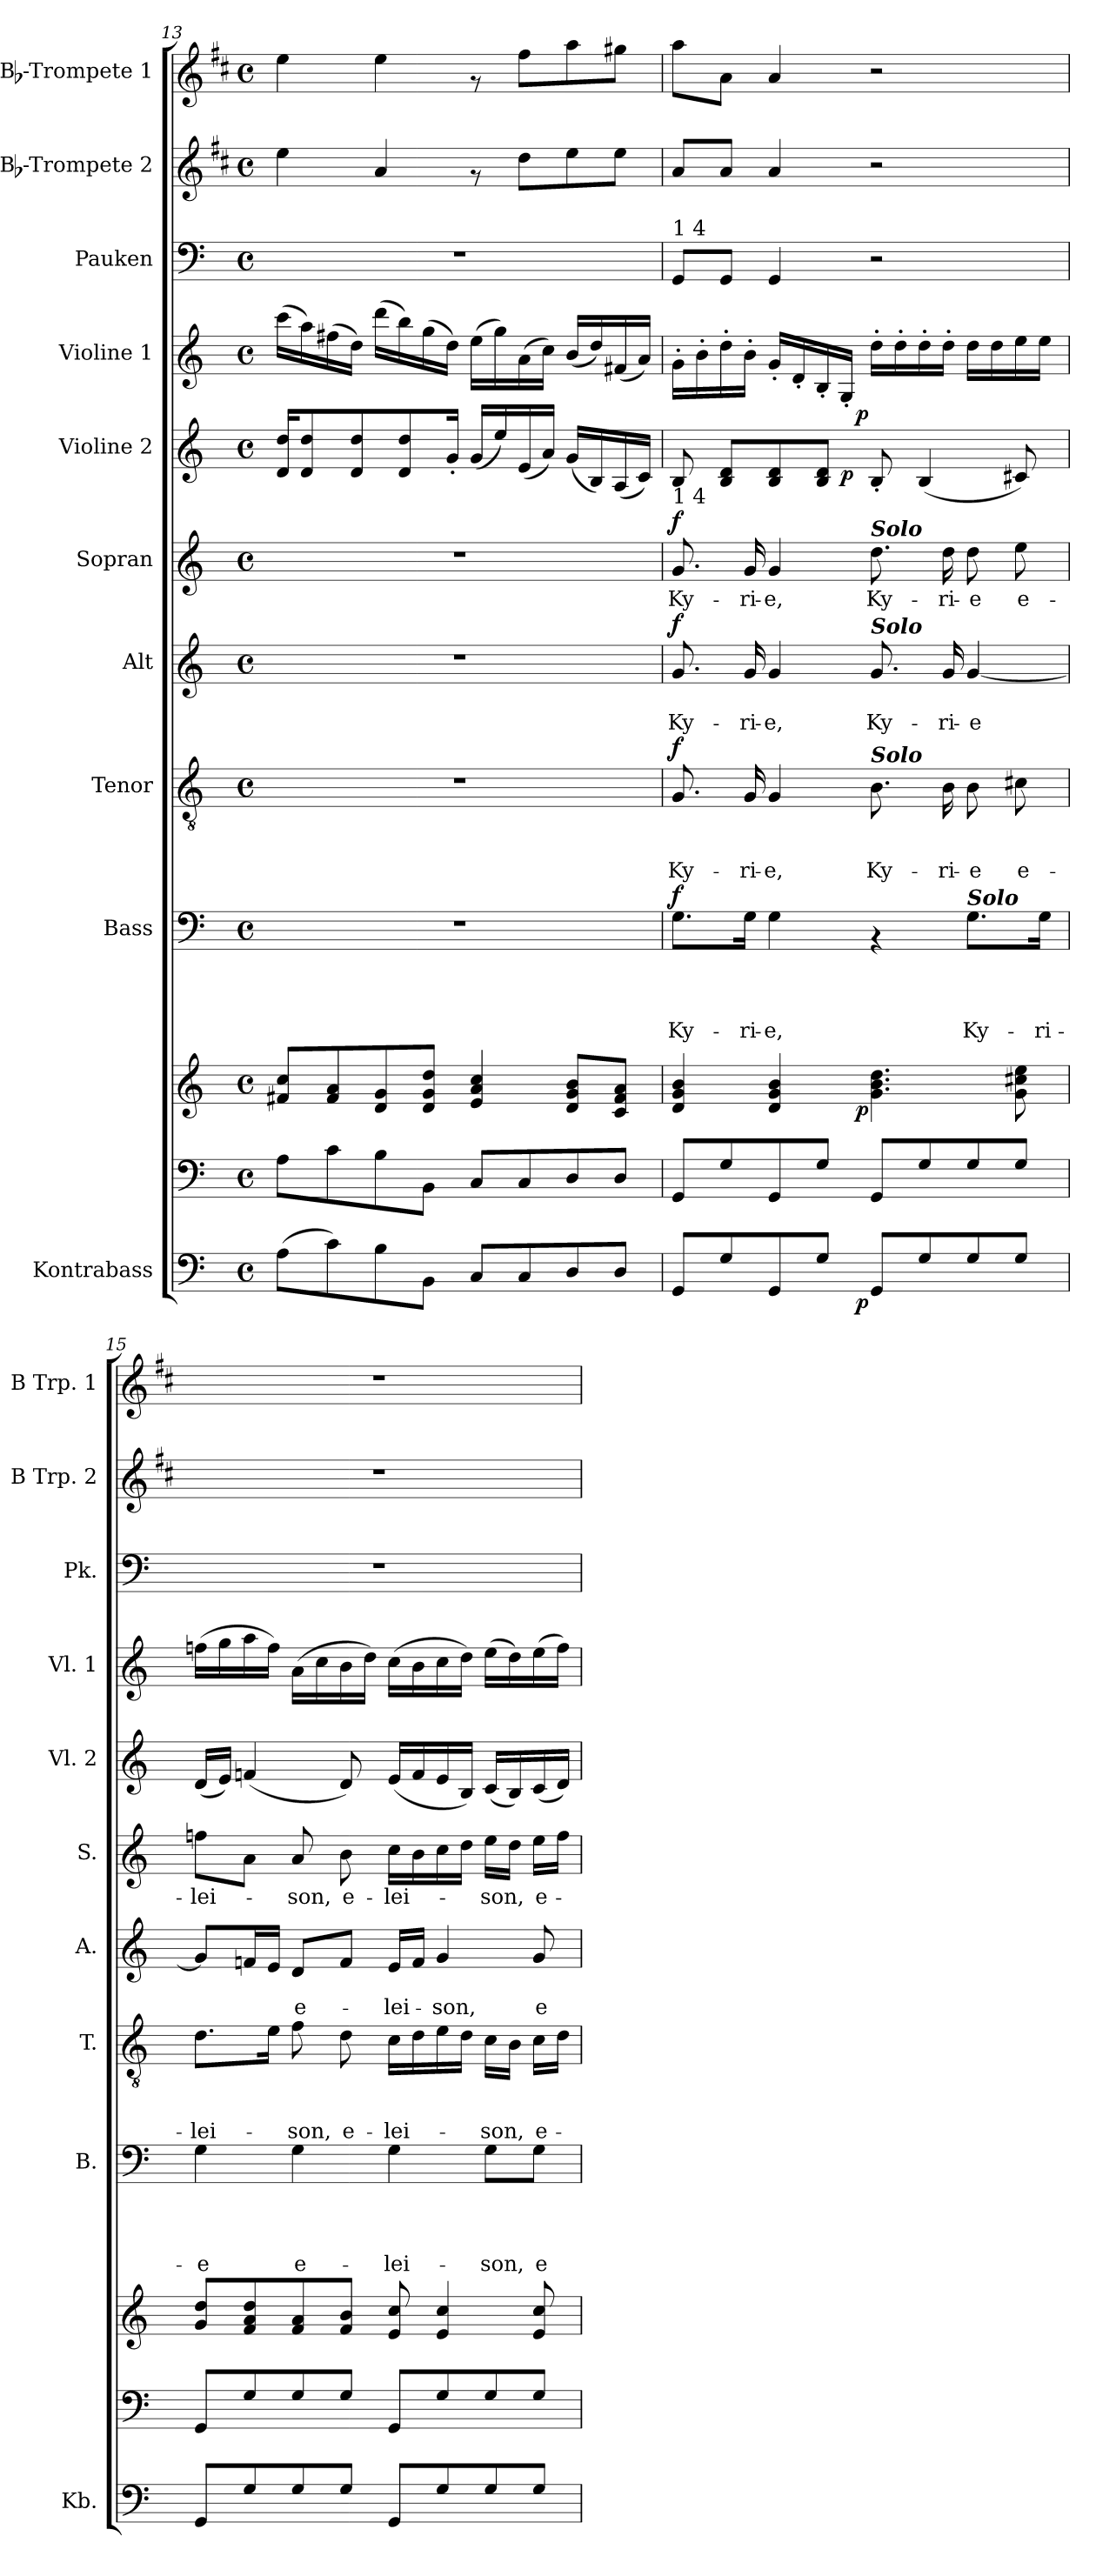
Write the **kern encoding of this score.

**kern	**dynam	**kern	**kern	**dynam	**kern	**text	**text	**text	**text	**dynam	**kern	**text	**text	**text	**dynam	**kern	**text	**text	**dynam	**kern	**text	**dynam	**kern	**dynam	**kern	**dynam	**kern	**kern	**kern
*part11	*part11	*part10	*part10	*part10	*part9	*part9	*part9	*part9	*part9	*part9	*part8	*part8	*part8	*part8	*part8	*part7	*part7	*part7	*part7	*part6	*part6	*part6	*part5	*part5	*part4	*part4	*part3	*part2	*part1
*staff12	*staff12	*staff11	*staff10	*staff10/11	*staff9	*staff9	*staff9	*staff9	*staff9	*staff9	*staff8	*staff8	*staff8	*staff8	*staff8	*staff7	*staff7	*staff7	*staff7	*staff6	*staff6	*staff6	*staff5	*staff5	*staff4	*staff4	*staff3	*staff2	*staff1
*I"Kontrabass	*	*	*	*	*I"Bass	*	*	*	*	*	*I"Tenor	*	*	*	*	*I"Alt	*	*	*	*I"Sopran	*	*	*I"Violine 2	*	*I"Violine 1	*	*I"Pauken	*I"Bb-Trompete 2	*I"Bb-Trompete 1
*I'Kb.	*	*	*	*	*I'B.	*	*	*	*	*	*I'T.	*	*	*	*	*I'A.	*	*	*	*I'S.	*	*	*I'Vl. 2	*	*I'Vl. 1	*	*I'Pk.	*I'B Trp. 2	*I'B Trp. 1
*clefF4	*	*clefF4	*clefG2	*	*clefF4	*	*	*	*	*	*clefGv2	*	*	*	*	*clefG2	*	*	*	*clefG2	*	*	*clefG2	*	*clefG2	*	*clefF4	*clefG2	*clefG2
*	*	*	*	*	*	*	*	*	*	*	*	*	*	*	*	*	*	*	*	*	*	*	*	*	*	*	*	*ITrd1c2	*ITrd1c2
*k[]	*	*k[]	*k[]	*	*k[]	*	*	*	*	*	*k[]	*	*	*	*	*k[]	*	*	*	*k[]	*	*	*k[]	*	*k[]	*	*k[]	*k[]	*k[]
*C:	*	*C:	*C:	*	*C:	*	*	*	*	*	*C:	*	*	*	*	*C:	*	*	*	*C:	*	*	*C:	*	*C:	*	*C:	*C:	*C:
*M4/4	*	*M4/4	*M4/4	*	*M4/4	*	*	*	*	*	*M4/4	*	*	*	*	*M4/4	*	*	*	*M4/4	*	*	*M4/4	*	*M4/4	*	*M4/4	*M4/4	*M4/4
*met(c)	*	*met(c)	*met(c)	*	*met(c)	*	*	*	*	*	*met(c)	*	*	*	*	*met(c)	*	*	*	*met(c)	*	*	*met(c)	*	*met(c)	*	*met(c)	*met(c)	*met(c)
=13	=13	=13	=13	=13	=13	=13	=13	=13	=13	=13	=13	=13	=13	=13	=13	=13	=13	=13	=13	=13	=13	=13	=13	=13	=13	=13	=13	=13	=13
(>8A\L	.	8A\L	8f#X/ 8cc/L	.	1r	.	.	.	.	.	1r	.	.	.	.	1r	.	.	.	1r	.	.	16d/ 16dd/KL	.	(>16ccc\LL	.	1r	4dd\	4dd\
.	.	.	.	.	.	.	.	.	.	.	.	.	.	.	.	.	.	.	.	.	.	.	8d/ 8dd/	.	16aa\)	.	.	.	.
8c\)	.	8c\	8f#/ 8a/	.	.	.	.	.	.	.	.	.	.	.	.	.	.	.	.	.	.	.	.	.	(>16ff#X\	.	.	.	.
.	.	.	.	.	.	.	.	.	.	.	.	.	.	.	.	.	.	.	.	.	.	.	8d/ 8dd/	.	16dd\JJ)	.	.	.	.
8B\	.	8B\	8d/ 8g/	.	.	.	.	.	.	.	.	.	.	.	.	.	.	.	.	.	.	.	.	.	(>16ddd\LL	.	.	4g/	4dd\
.	.	.	.	.	.	.	.	.	.	.	.	.	.	.	.	.	.	.	.	.	.	.	8d/ 8dd/	.	16bb\)	.	.	.	.
8BB\J	.	8BB\J	8d/ 8g/ 8dd/J	.	.	.	.	.	.	.	.	.	.	.	.	.	.	.	.	.	.	.	.	.	(>16gg\	.	.	.	.
.	.	.	.	.	.	.	.	.	.	.	.	.	.	.	.	.	.	.	.	.	.	.	16g'</Jk	.	16dd\JJ)	.	.	.	.
8C/L	.	8C/L	4e/ 4a/ 4cc/	.	.	.	.	.	.	.	.	.	.	.	.	.	.	.	.	.	.	.	(<16g/LL	.	(>16ee\LL	.	.	8rf	8rf
.	.	.	.	.	.	.	.	.	.	.	.	.	.	.	.	.	.	.	.	.	.	.	16ee/)	.	16gg\)	.	.	.	.
8C/	.	8C/	.	.	.	.	.	.	.	.	.	.	.	.	.	.	.	.	.	.	.	.	(<16e/	.	(>16a\	.	.	8cc\L	8ee\L
.	.	.	.	.	.	.	.	.	.	.	.	.	.	.	.	.	.	.	.	.	.	.	16a/JJ)	.	16cc\JJ)	.	.	.	.
8D/	.	8D/	8d/ 8g/ 8b/L	.	.	.	.	.	.	.	.	.	.	.	.	.	.	.	.	.	.	.	(<16g/LL	.	(<16b/LL	.	.	8dd\	8gg\
.	.	.	.	.	.	.	.	.	.	.	.	.	.	.	.	.	.	.	.	.	.	.	16B/)	.	16dd/)	.	.	.	.
8D/J	.	8D/J	8c/ 8f#/ 8a/J	.	.	.	.	.	.	.	.	.	.	.	.	.	.	.	.	.	.	.	(<16A/	.	(<16f#X/	.	.	8dd\J	8ff#X\J
.	.	.	.	.	.	.	.	.	.	.	.	.	.	.	.	.	.	.	.	.	.	.	16c/JJ)	.	16a/JJ)	.	.	.	.
!!LO:PB:g=z
=14	=14	=14	=14	=14	=14	=14	=14	=14	=14	=14	=14	=14	=14	=14	=14	=14	=14	=14	=14	=14	=14	=14	=14	=14	=14	=14	=14	=14	=14
!	!	!	!	!	!	!	!	!	!	!	!	!	!	!	!	!	!	!	!	!	!	!	!	!	!	!	!LO:TX:a:t=1 4	!	!
!	!	!	!	!	!	!	!	!	!	!	!	!	!	!	!	!	!	!	!	!	!	!	!	!	!LO:TX:a:t=1 4	!	!	!	!
!	!	!	!	!	!	!	!	!	!	!	!	!	!	!	!	!	!	!	!	!LO:TX:a:t=1 4	!	!	!	!	!	!	!	!	!
!	!	!	!LO:TX:a:t=1 4	!	!	!	!	!	!	!	!	!	!	!	!	!	!	!	!	!	!	!	!	!	!	!	!	!	!
!LO:TX:a:t=1 4	!	!	!	!	!	!	!	!	!	!	!	!	!	!	!	!	!	!	!	!	!	!	!	!	!	!	!	!	!
!	!	!	!	!	!	!	!	!	!LO:LY:b	!LO:DY:a	!	!	!	!LO:LY:b	!LO:DY:a	!	!	!LO:LY:b	!LO:DY:a	!	!LO:LY:b	!LO:DY:a	!	!	!	!	!	!	!
*^	*	*	*^	*	*	*	*	*	*	*	*	*	*	*	*	*	*	*	*	*	*	*	*^	*	*^	*	*	*	*
8GG/L	4...ryy	.	8GG/L	4d/ 4g/ 4b/	4...ryy	.	8.G\L	.	.	.	Ky-	f	8.G/	.	.	Ky-	f	8.g/	.	Ky-	f	8.g/	Ky-	f	8B/	4..ryy	.	16g'>\LL	4...ryy	.	8GG/L	8g/L	8gg\L
.	.	.	.	.	.	.	.	.	.	.	.	.	.	.	.	.	.	.	.	.	.	.	.	.	.	.	.	16b'>\	.	.	.	.	.
8G/	.	.	8G/	.	.	.	.	.	.	.	.	.	.	.	.	.	.	.	.	.	.	.	.	.	8B/ 8d/L	.	.	16dd'>\	.	.	8GG/J	8g/J	8g\J
!	!	!	!	!	!	!	!	!	!	!	!LO:LY:b	!	!	!	!	!LO:LY:b	!	!	!	!LO:LY:b	!	!	!LO:LY:b	!	!	!	!	!	!	!	!	!	!
.	.	.	.	.	.	.	16G\Jk	.	.	.	-ri-	.	16G/	.	.	-ri-	.	16g/	.	-ri-	.	16g/	-ri-	.	.	.	.	16b'>\JJ	.	.	.	.	.
!	!	!	!	!	!	!	!	!	!	!	!LO:LY:b	!	!	!	!	!LO:LY:b	!	!	!	!LO:LY:b	!	!	!LO:LY:b	!	!	!	!	!	!	!	!	!	!
8GG/	.	.	8GG/	4d/ 4g/ 4b/	.	.	4G\	.	.	.	-e,	.	4G/	.	.	-e,	.	4g/	.	-e,	.	4g/	-e,	.	8B/ 8d/	.	.	16g'</LL	.	.	4GG/	4g/	4g/
.	.	.	.	.	.	.	.	.	.	.	.	.	.	.	.	.	.	.	.	.	.	.	.	.	.	.	.	16d'</	.	.	.	.	.
8G/J	.	.	8G/J	.	.	.	.	.	.	.	.	.	.	.	.	.	.	.	.	.	.	.	.	.	8B/ 8d/J	.	.	16B'</	.	.	.	.	.
!	!	!	!	!	!	!	!	!	!	!	!	!	!	!	!	!	!	!	!	!	!	!	!	!	!	!	!LO:DY:b	!	!	!	!	!	!
.	.	.	.	.	.	.	.	.	.	.	.	.	.	.	.	.	.	.	.	.	.	.	.	.	.	2ryy	p	16G'</JJ	.	.	.	.	.
!	!	!LO:DY:b	!	!	!	!LO:DY:b	!	!	!	!	!	!	!	!	!	!	!	!	!	!	!	!	!	!	!	!	!	!	!	!LO:DY:b	!	!	!
.	2ryy	p	.	.	2ryy	p	.	.	.	.	.	.	.	.	.	.	.	.	.	.	.	.	.	.	.	.	.	.	2ryy	p	.	.	.
!	!	!	!	!	!	!	!	!	!	!	!	!	!	!	!	!	!	!	!	!	!	!LO:TX:a:Bi:t=Solo	!	!	!	!	!	!	!	!	!	!	!
!	!	!	!	!	!	!	!	!	!	!	!	!	!	!	!	!	!	!LO:TX:a:Bi:t=Solo	!	!	!	!	!	!	!	!	!	!	!	!	!	!	!
!	!	!	!	!	!	!	!	!	!	!	!	!	!LO:TX:a:Bi:t=Solo	!	!	!	!	!	!	!	!	!	!	!	!	!	!	!	!	!	!	!	!
!	!	!	!	!	!	!	!	!	!	!	!	!	!	!	!	!LO:LY:b	!	!	!	!LO:LY:b	!	!	!LO:LY:b	!	!	!	!	!	!	!	!	!	!
8GG/L	.	.	8GG/L	4.g\ 4.b\ 4.dd\	.	.	4rAA	.	.	.	.	.	8.B\	.	.	Ky-	.	8.g/	.	Ky-	.	8.dd\	Ky-	.	8B'</	.	.	16dd'>\LL	.	.	2r	2r	2r
.	.	.	.	.	.	.	.	.	.	.	.	.	.	.	.	.	.	.	.	.	.	.	.	.	.	.	.	16dd'>\	.	.	.	.	.
8G/	.	.	8G/	.	.	.	.	.	.	.	.	.	.	.	.	.	.	.	.	.	.	.	.	.	(<4B/	.	.	16dd'>\	.	.	.	.	.
!	!	!	!	!	!	!	!	!	!	!	!	!	!	!	!	!LO:LY:b	!	!	!	!LO:LY:b	!	!	!LO:LY:b	!	!	!	!	!	!	!	!	!	!
.	.	.	.	.	.	.	.	.	.	.	.	.	16B\	.	.	-ri-	.	16g/	.	-ri-	.	16dd\	-ri-	.	.	.	.	16dd'>\JJ	.	.	.	.	.
!	!	!	!	!	!	!	!LO:TX:a:Bi:t=Solo	!	!	!	!	!	!	!	!	!	!	!	!	!	!	!	!	!	!	!	!	!	!	!	!	!	!
!	!	!	!	!	!	!	!	!	!	!	!LO:LY:b	!	!	!	!	!LO:LY:b	!	!	!	!LO:LY:b	!	!	!LO:LY:b	!	!	!	!	!	!	!	!	!	!
8G/	.	.	8G/	.	.	.	8.G\L	.	.	.	Ky-	.	8B\	.	.	-e	.	[<4g/	.	-e	.	8dd\	-e	.	.	.	.	16dd\LL	.	.	.	.	.
.	.	.	.	.	.	.	.	.	.	.	.	.	.	.	.	.	.	.	.	.	.	.	.	.	.	.	.	16dd\	.	.	.	.	.
!	!	!	!	!	!	!	!	!	!	!	!	!	!	!	!	!LO:LY:b	!	!	!	!	!	!	!LO:LY:b	!	!	!	!	!	!	!	!	!	!
8G/J	.	.	8G/J	8g\ 8cc#X\ 8ee\	.	.	.	.	.	.	.	.	8c#X\	.	.	e-	.	.	.	.	.	8ee\	e-	.	8c#X/)	.	.	16ee\	.	.	.	.	.
!	!	!	!	!	!	!	!	!	!	!	!LO:LY:b	!	!	!	!	!	!	!	!	!	!	!	!	!	!	!	!	!	!	!	!	!	!
.	.	.	.	.	.	.	16G\Jk	.	.	.	-ri-	.	.	.	.	.	.	.	.	.	.	.	.	.	.	16ryy	.	16ee\JJ	.	.	.	.	.
.	32ryy	.	.	.	32ryy	.	.	.	.	.	.	.	.	.	.	.	.	.	.	.	.	.	.	.	.	.	.	.	32ryy	.	.	.	.
=15	=15	=15	=15	=15	=15	=15	=15	=15	=15	=15	=15	=15	=15	=15	=15	=15	=15	=15	=15	=15	=15	=15	=15	=15	=15	=15	=15	=15	=15	=15	=15	=15	=15
!	!	!	!	!	!	!	!	!	!	!	!LO:LY:b	!	!	!	!	!LO:LY:b	!	!	!	!	!	!	!LO:LY:b	!	!	!	!	!	!	!	!	!	!
*	*	*	*	*	*	*	*	*	*	*	*	*	*	*	*	*	*	*	*	*	*	*	*	*	*v	*v	*	*	*	*	*	*	*
*v	*v	*	*	*v	*v	*	*	*	*	*	*	*	*	*	*	*	*	*	*	*	*	*	*	*	*	*	*v	*v	*	*	*	*
8GG/L	.	8GG/L	8g/ 8dd/L	.	4G\	.	.	.	-e	.	8.d\L	.	.	-lei-	.	8g/L]	.	.	.	8ffn\L	-lei-	.	(<16d/LL	.	(>16ffn\LL	.	1r	1r	1r
.	.	.	.	.	.	.	.	.	.	.	.	.	.	.	.	.	.	.	.	.	.	.	16e/JJ)	.	16gg\	.	.	.	.
8G/	.	8G/	8f/ 8a/ 8dd/	.	.	.	.	.	.	.	.	.	.	.	.	16fn/L	.	.	.	8a\J	.	.	(<4fn/	.	16aa\	.	.	.	.
.	.	.	.	.	.	.	.	.	.	.	16e\Jk	.	.	.	.	16e/JJ	.	.	.	.	.	.	.	.	16ff\JJ)	.	.	.	.
!	!	!	!	!	!	!	!	!	!LO:LY:b	!	!	!	!	!LO:LY:b	!	!	!	!LO:LY:b	!	!	!LO:LY:b	!	!	!	!	!	!	!	!
8G/	.	8G/	8f/ 8a/	.	4G\	.	.	.	e-	.	8f\	.	.	-son,	.	8d/L	.	e-	.	8a/	-son,	.	.	.	(>16a\LL	.	.	.	.
.	.	.	.	.	.	.	.	.	.	.	.	.	.	.	.	.	.	.	.	.	.	.	.	.	16cc\	.	.	.	.
!	!	!	!	!	!	!	!	!	!	!	!	!	!	!LO:LY:b	!	!	!	!	!	!	!LO:LY:b	!	!	!	!	!	!	!	!
8G/J	.	8G/J	8f/ 8b/J	.	.	.	.	.	.	.	8d\	.	.	e-	.	8f/J	.	.	.	8b\	e-	.	8d/)	.	16b\	.	.	.	.
.	.	.	.	.	.	.	.	.	.	.	.	.	.	.	.	.	.	.	.	.	.	.	.	.	16dd\JJ)	.	.	.	.
!	!	!	!	!	!	!	!	!	!LO:LY:b	!	!	!	!	!LO:LY:b	!	!	!	!LO:LY:b	!	!	!LO:LY:b	!	!	!	!	!	!	!	!
8GG/L	.	8GG/L	8e/ 8cc/	.	4G\	.	.	.	-lei-	.	16c\LL	.	.	-lei-	.	16e/LL	.	-lei-	.	16cc\LL	-lei-	.	(<16e/LL	.	(>16cc\LL	.	.	.	.
.	.	.	.	.	.	.	.	.	.	.	16d\	.	.	.	.	16f/JJ	.	.	.	16b\	.	.	16f/	.	16b\	.	.	.	.
!	!	!	!	!	!	!	!	!	!	!	!	!	!	!	!	!	!	!LO:LY:b	!	!	!	!	!	!	!	!	!	!	!
8G/	.	8G/	4e/ 4cc/	.	.	.	.	.	.	.	16e\	.	.	.	.	4g/	.	-son,	.	16cc\	.	.	16e/	.	16cc\	.	.	.	.
.	.	.	.	.	.	.	.	.	.	.	16d\JJ	.	.	.	.	.	.	.	.	16dd\JJ	.	.	16B/JJ)	.	16dd\JJ)	.	.	.	.
!	!	!	!	!	!	!	!	!	!LO:LY:b	!	!	!	!	!LO:LY:b	!	!	!	!	!	!	!LO:LY:b	!	!	!	!	!	!	!	!
8G/	.	8G/	.	.	8G\L	.	.	.	-son,	.	16c\LL	.	.	-son,	.	.	.	.	.	16ee\LL	-son,	.	(<16c/LL	.	(>16ee\LL	.	.	.	.
.	.	.	.	.	.	.	.	.	.	.	16B\JJ	.	.	.	.	.	.	.	.	16dd\JJ	.	.	16B/)	.	16dd\)	.	.	.	.
!	!	!	!	!	!	!	!	!	!LO:LY:b	!	!	!	!	!LO:LY:b	!	!	!	!LO:LY:b	!	!	!LO:LY:b	!	!	!	!	!	!	!	!
8G/J	.	8G/J	8e/ 8cc/	.	8G\J	.	.	.	e-	.	16c\LL	.	.	e-	.	8g/	.	e-	.	16ee\LL	e-	.	(<16c/	.	(>16ee\	.	.	.	.
.	.	.	.	.	.	.	.	.	.	.	16d\JJ	.	.	.	.	.	.	.	.	16ff\JJ	.	.	16d/JJ)	.	16ff\JJ)	.	.	.	.
=	=	=	=	=	=	=	=	=	=	=	=	=	=	=	=	=	=	=	=	=	=	=	=	=	=	=	=	=	=
*-	*-	*-	*-	*-	*-	*-	*-	*-	*-	*-	*-	*-	*-	*-	*-	*-	*-	*-	*-	*-	*-	*-	*-	*-	*-	*-	*-	*-	*-
